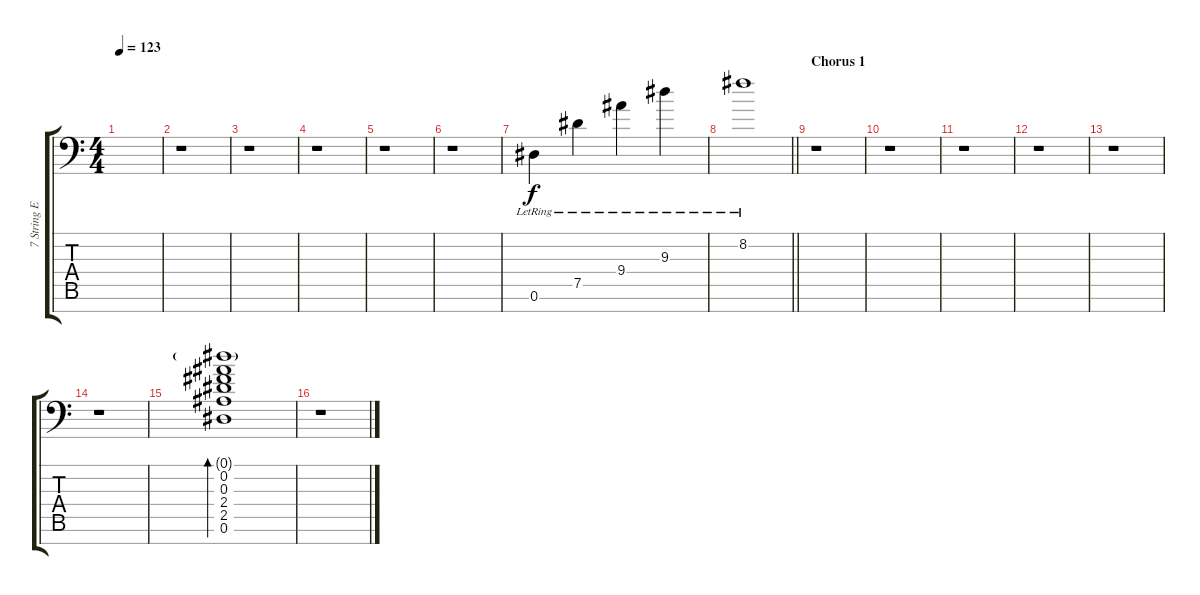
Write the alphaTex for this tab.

\track ("7 String Electric Guitar" "7 String E") {instrument electricguitarclean}
\staff {score tabs}
\tuning (Eb4 Bb3 Gb3 Db3 Ab2 Eb2 Ab1) {hide}
\ts (4 4)
\tempo 123
\clef f4
\ks c
|
r.1 |
r.1 |
r.1 |
r.1 |
r.1 |
0.6{lr}.4 7.5{lr}.4 9.4{lr}.4 9.3{lr}.4 |
\barLineRight lightlight
8.2{lr}.1 |
\section ("" "Chorus 1")
r.1 |
r.1 |
r.1 |
r.1 |
r.1 |
r.1 |
(0.1{g} 0.2 0.3 2.4 2.5 0.6).1{bd 240} |
r.1
